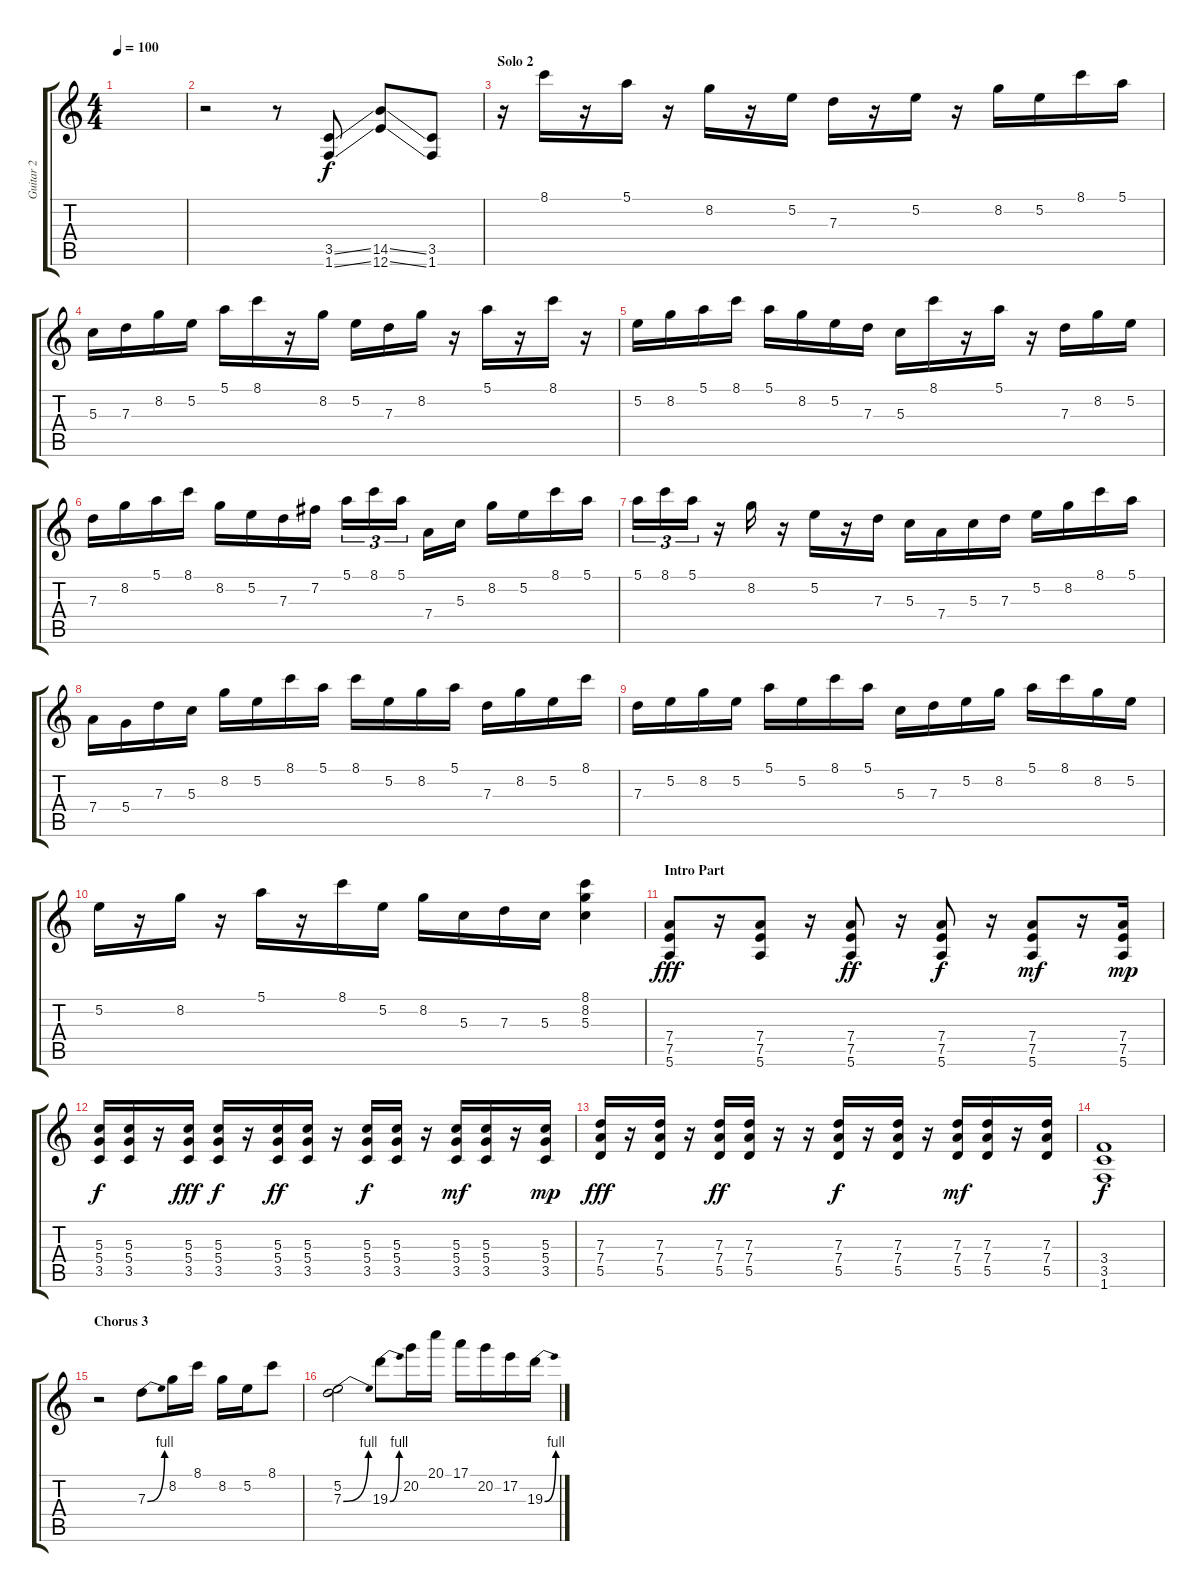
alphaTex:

\track ("Guitar 2" "Guitar 2") {instrument overdrivenguitar}
\staff {score tabs}
\tuning (E4 B3 G3 D3 A2 E2) {hide}
\ts (4 4)
\tempo 100
\clef g2
\ks c
|
r.2 r.8 (3.5{ss} 1.6{ss}).8 (14.5{ss} 12.6{ss}).8 (3.5 1.6).8 |
\section ("" "Solo 2")
r.16{volume 16 instrument overdrivenguitar} 8.1.16 r.16 5.1.16 r.16 8.2.16 r.16 5.2.16 7.3.16 r.16 5.2.16 r.16 8.2.16 5.2.16 8.1.16 5.1.16 |
5.3.16 7.3.16 8.2.16 5.2.16 5.1.16 8.1.16 r.16 8.2.16 5.2.16 7.3.16 8.2.16 r.16 5.1.16 r.16 8.1.16 r.16 |
5.2.16 8.2.16 5.1.16 8.1.16 5.1.16 8.2.16 5.2.16 7.3.16 5.3.16 8.1.16 r.16 5.1.16 r.16 7.3.16 8.2.16 5.2.16 |
7.3.16 8.2.16 5.1.16 8.1.16 8.2.16 5.2.16 7.3.16 7.2.16 5.1.16{tu (3 2)} 8.1.16{tu (3 2)} 5.1.16{tu (3 2)} 7.4.16 5.3.16 8.2.16 5.2.16 8.1.16 5.1.16 |
5.1.16{tu (3 2)} 8.1.16{tu (3 2)} 5.1.16{tu (3 2)} r.16 8.2.16 r.16 5.2.16 r.16 7.3.16 5.3.16 7.4.16 5.3.16 7.3.16 5.2.16 8.2.16 8.1.16 5.1.16 |
7.4.16 5.4.16 7.3.16 5.3.16 8.2.16 5.2.16 8.1.16 5.1.16 8.1.16 5.2.16 8.2.16 5.1.16 7.3.16 8.2.16 5.2.16 8.1.16 |
7.3.16 5.2.16 8.2.16 5.2.16 5.1.16 5.2.16 8.1.16 5.1.16 5.3.16 7.3.16 5.2.16 8.2.16 5.1.16 8.1.16 8.2.16 5.2.16 |
5.2.16 r.16 8.2.16 r.16 5.1.16 r.16 8.1.16 5.2.16 8.2.16 5.3.16 7.3.16 5.3.16 (8.1 8.2 5.3).4 |
\section ("" "Intro Part ")
(7.4 7.5 5.6).8{dy fff volume 10} r.16 (7.4 7.5 5.6).8 r.16 (7.4 7.5 5.6).8{dy ff} r.16 (7.4 7.5 5.6).8{dy f} r.16 (7.4 7.5 5.6).8{dy mf} r.16 (7.4 7.5 5.6).16{dy mp volume 13} |
(5.3 5.4 3.5).16{dy f volume 10} (5.3 5.4 3.5).16 r.16 (5.3 5.4 3.5).16{dy fff} (5.3 5.4 3.5).16{dy f} r.16 (5.3 5.4 3.5).16{dy ff} (5.3 5.4 3.5).16 r.16 (5.3 5.4 3.5).16{dy f} (5.3 5.4 3.5).16 r.16 (5.3 5.4 3.5).16{dy mf} (5.3 5.4 3.5).16 r.16 (5.3 5.4 3.5).16{dy mp volume 13} |
(7.3 7.4 5.5).16{dy fff volume 10} r.16 (7.3 7.4 5.5).16 r.16 (7.3 7.4 5.5).16{dy ff} (7.3 7.4 5.5).16 r.16 r.16 (7.3 7.4 5.5).16{dy f} r.16 (7.3 7.4 5.5).16 r.16 (7.3 7.4 5.5).16{dy mf} (7.3 7.4 5.5).16 r.16 (7.3 7.4 5.5).16 |
(3.4 3.5 1.6).1{dy f} |
\section ("" "Chorus 3")
r.2 7.3{be (bend 0 0 60 4)}.8{volume 16} 8.2.16 8.1.16 8.2.16 5.2.16 8.1.8 |
(5.2 7.3{be (bend 0 0 60 4)}).2 19.3{be (bend 0 0 60 4)}.8 20.2.16 20.1.16 17.1.16 20.2.16 17.2.16 19.3{be (bend 0 0 60 4)}.16
